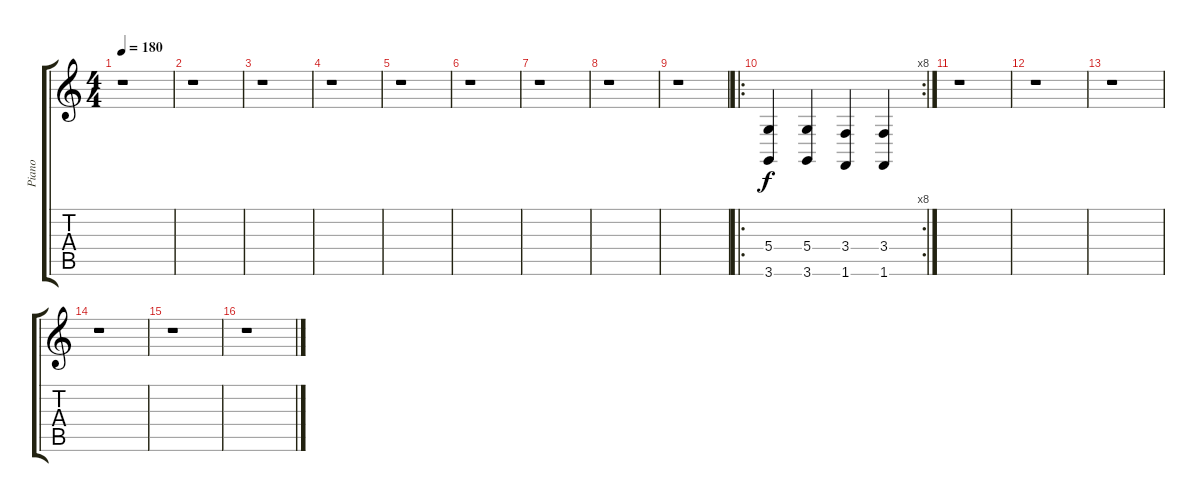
\track ("Piano" "Piano") {instrument electricgrandpiano}
\staff {score tabs}
\tuning (E4 B3 G3 D3 A2 E2) {hide}
\ts (4 4)
\tempo 180
\clef g2
\ks c
r.1{dy f} |
r.1 |
r.1 |
r.1 |
r.1 |
r.1 |
r.1 |
r.1 |
r.1 |
\ro
\rc 8
(5.4 3.6).4 (5.4 3.6).4 (3.4 1.6).4 (3.4 1.6).4 |
r.1 |
r.1 |
r.1 |
r.1 |
r.1 |
r.1
